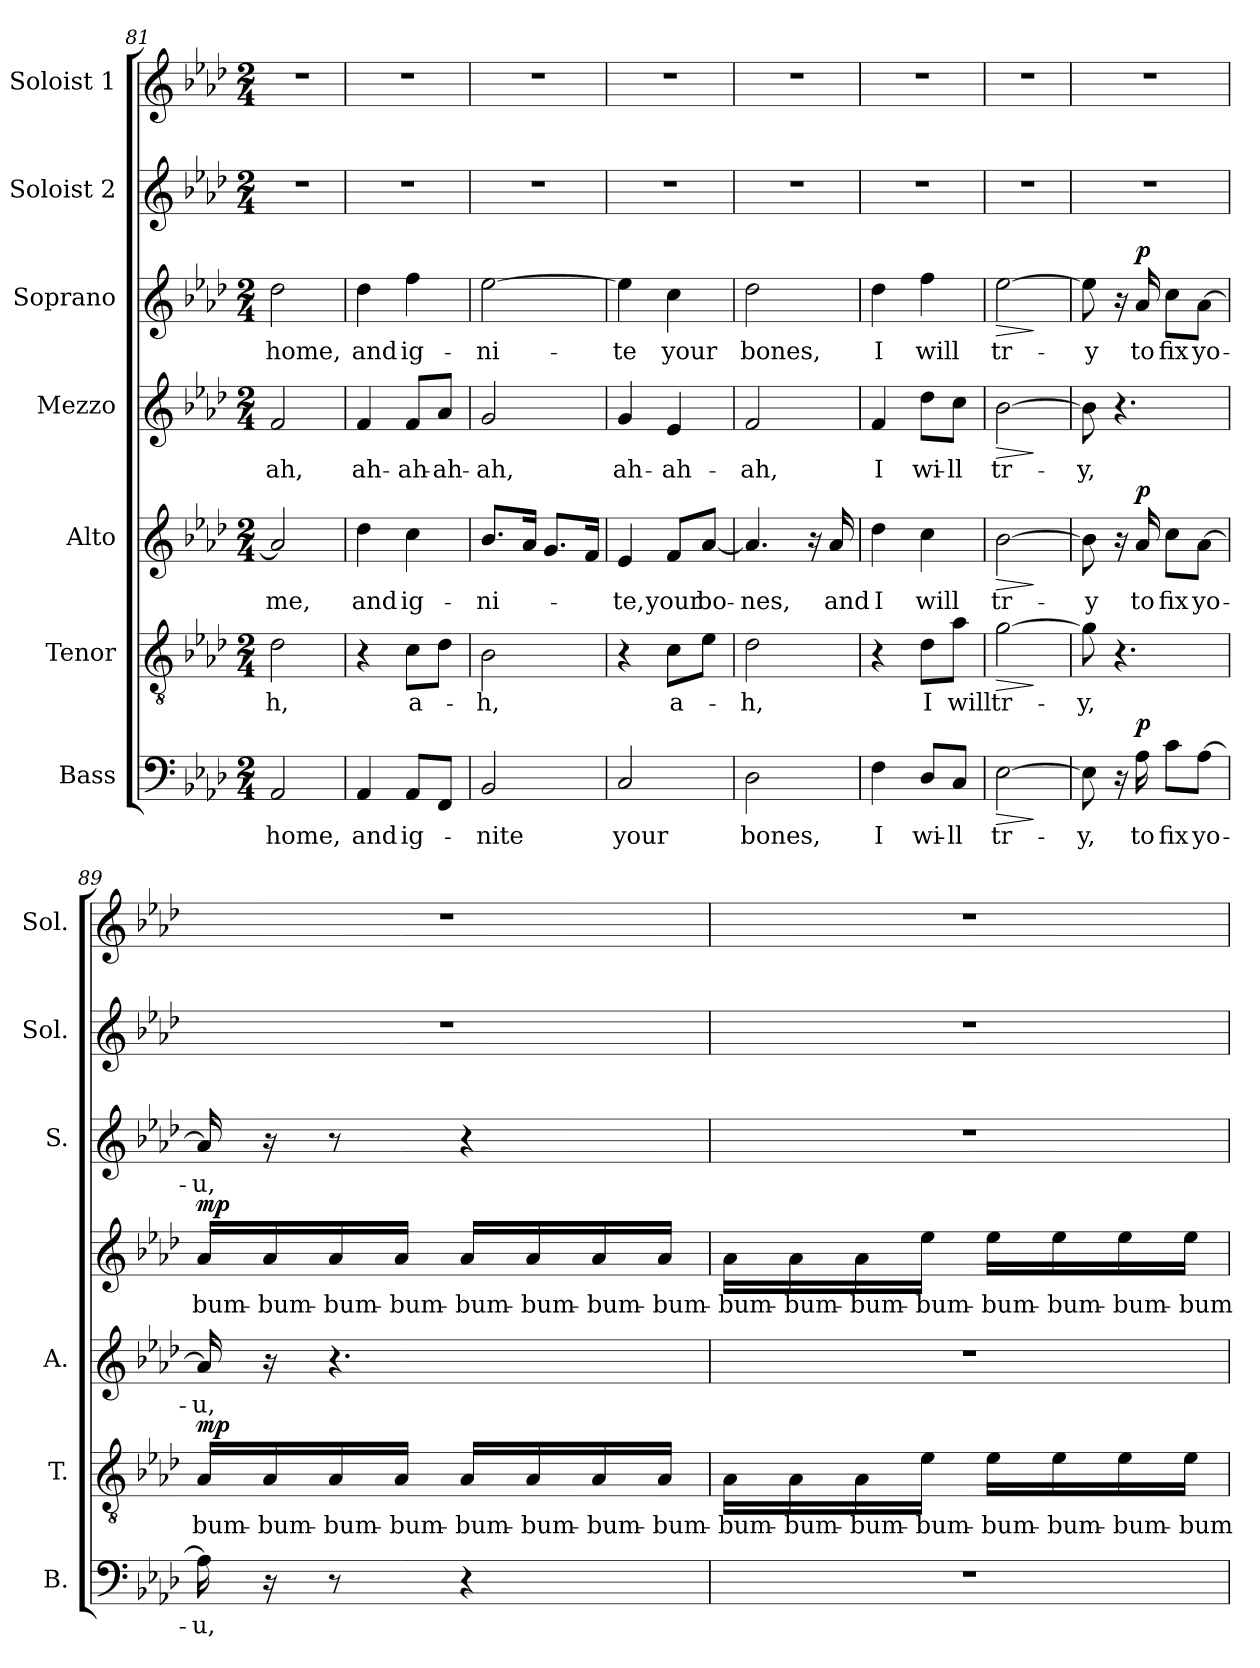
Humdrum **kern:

**kern	**text	**dynam	**kern	**text	**dynam	**kern	**text	**dynam	**kern	**text	**dynam	**kern	**text	**dynam	**kern	**kern
*part7	*part7	*part7	*part6	*part6	*part6	*part5	*part5	*part5	*part4	*part4	*part4	*part3	*part3	*part3	*part2	*part1
*staff7	*staff7	*staff7	*staff6	*staff6	*staff6	*staff5	*staff5	*staff5	*staff4	*staff4	*staff4	*staff3	*staff3	*staff3	*staff2	*staff1
*I"Bass	*	*	*I"Tenor	*	*	*I"Alto	*	*	*I"Mezzo	*	*	*I"Soprano	*	*	*I"Soloist 2	*I"Soloist 1
*I'B.	*	*	*I'T.	*	*	*I'A.	*	*	*	*	*	*I'S.	*	*	*I'Sol.	*I'Sol.
*clefF4	*	*	*clefGv2	*	*	*clefG2	*	*	*clefG2	*	*	*clefG2	*	*	*clefG2	*clefG2
*k[b-e-a-d-]	*	*	*k[b-e-a-d-]	*	*	*k[b-e-a-d-]	*	*	*k[b-e-a-d-]	*	*	*k[b-e-a-d-]	*	*	*k[b-e-a-d-]	*k[b-e-a-d-]
*M2/4	*	*	*M2/4	*	*	*M2/4	*	*	*M2/4	*	*	*M2/4	*	*	*M2/4	*M2/4
=81	=81	=81	=81	=81	=81	=81	=81	=81	=81	=81	=81	=81	=81	=81	=81	=81
!	!LO:LY:b	!	!	!LO:LY:b	!	!	!LO:LY:b	!	!	!LO:LY:b	!	!	!LO:LY:b	!	!	!
2AA-/	home,	.	2d-\	-h,	.	2a-/]	-me,	.	2f/	-ah,	.	2dd-\	home,	.	2r	2r
=82	=82	=82	=82	=82	=82	=82	=82	=82	=82	=82	=82	=82	=82	=82	=82	=82
!	!LO:LY:b	!	!	!	!	!	!LO:LY:b	!	!	!LO:LY:b	!	!	!LO:LY:b	!	!	!
4AA-/	and	.	4r	.	.	4dd-\	and	.	4f/	ah-	.	4dd-\	and	.	2r	2r
!	!LO:LY:b	!	!	!LO:LY:b	!	!	!LO:LY:b	!	!	!LO:LY:b	!	!	!LO:LY:b	!	!	!
8AA-/L	ig-	.	8c\L	a-	.	4cc\	ig-	.	8f/L	-ah-	.	4ff\	ig-	.	.	.
!	!	!	!	!	!	!	!	!	!	!LO:LY:b	!	!	!	!	!	!
8FF/J	.	.	8d-\J	.	.	.	.	.	8a-/J	-ah-	.	.	.	.	.	.
=83	=83	=83	=83	=83	=83	=83	=83	=83	=83	=83	=83	=83	=83	=83	=83	=83
!	!LO:LY:b	!	!	!LO:LY:b	!	!	!LO:LY:b	!	!	!LO:LY:b	!	!	!LO:LY:b	!	!	!
2BB-/	-nite	.	2B-\	-h,	.	8.b-/L	-ni-	.	2g/	-ah,	.	[2ee-\	-ni-	.	2r	2r
.	.	.	.	.	.	16a-/Jk	.	.	.	.	.	.	.	.	.	.
.	.	.	.	.	.	8.g/L	.	.	.	.	.	.	.	.	.	.
.	.	.	.	.	.	16f/Jk	.	.	.	.	.	.	.	.	.	.
=84	=84	=84	=84	=84	=84	=84	=84	=84	=84	=84	=84	=84	=84	=84	=84	=84
!	!LO:LY:b	!	!	!	!	!	!LO:LY:b	!	!	!LO:LY:b	!	!	!LO:LY:b	!	!	!
2C/	your	.	4r	.	.	4e-/	-te,	.	4g/	ah-	.	4ee-\]	-te	.	2r	2r
!	!	!	!	!LO:LY:b	!	!	!LO:LY:b	!	!	!LO:LY:b	!	!	!LO:LY:b	!	!	!
.	.	.	8c\L	a-	.	8f/L	your	.	4e-/	-ah-	.	4cc\	your	.	.	.
!	!	!	!	!	!	!	!LO:LY:b	!	!	!	!	!	!	!	!	!
.	.	.	8e-\J	.	.	[8a-/J	bo-	.	.	.	.	.	.	.	.	.
=85	=85	=85	=85	=85	=85	=85	=85	=85	=85	=85	=85	=85	=85	=85	=85	=85
!	!LO:LY:b	!	!	!LO:LY:b	!	!	!LO:LY:b	!	!	!LO:LY:b	!	!	!LO:LY:b	!	!	!
2D-\	bones,	.	2d-\	-h,	.	4.a-/]	-nes,	.	2f/	-ah,	.	2dd-\	bones,	.	2r	2r
.	.	.	.	.	.	16r	.	.	.	.	.	.	.	.	.	.
!	!	!	!	!	!	!	!LO:LY:b	!	!	!	!	!	!	!	!	!
.	.	.	.	.	.	16a-/	and	.	.	.	.	.	.	.	.	.
=86	=86	=86	=86	=86	=86	=86	=86	=86	=86	=86	=86	=86	=86	=86	=86	=86
!	!LO:LY:b	!	!	!	!	!	!LO:LY:b	!	!	!LO:LY:b	!	!	!LO:LY:b	!	!	!
4F\	I	.	4r	.	.	4dd-\	I	.	4f/	I	.	4dd-\	I	.	2r	2r
!	!LO:LY:b	!	!	!LO:LY:b	!	!	!LO:LY:b	!	!	!LO:LY:b	!	!	!LO:LY:b	!	!	!
8D-/L	wi-	.	8d-\L	I	.	4cc\	will	.	8dd-\L	wi-	.	4ff\	will	.	.	.
!	!LO:LY:b	!	!	!LO:LY:b	!	!	!	!	!	!LO:LY:b	!	!	!	!	!	!
8C/J	-ll	.	8a-\J	will	.	.	.	.	8cc\J	-ll	.	.	.	.	.	.
=87	=87	=87	=87	=87	=87	=87	=87	=87	=87	=87	=87	=87	=87	=87	=87	=87
!	!LO:LY:b	!LO:HP:b	!	!LO:LY:b	!LO:HP:b	!	!LO:LY:b	!LO:HP:b	!	!LO:LY:b	!LO:HP:b	!	!LO:LY:b	!LO:HP:b	!	!
[2E-\	tr-	>	[2g\	tr-	>	[2b-\	tr-	>	[2b-\	tr-	>	[2ee-\	tr-	>	2r	2r
.	.	]	.	.	]	.	.	]	.	.	]	.	.	]	.	.
=88	=88	=88	=88	=88	=88	=88	=88	=88	=88	=88	=88	=88	=88	=88	=88	=88
!	!LO:LY:b	!	!	!LO:LY:b	!	!	!LO:LY:b	!	!	!LO:LY:b	!	!	!LO:LY:b	!	!	!
8E-\]	-y,	.	8g\]	-y,	.	8b-\]	-y	.	8b-\]	-y,	.	8ee-\]	-y	.	2r	2r
16r	.	.	4.r	.	.	16r	.	.	4.r	.	.	16r	.	.	.	.
!	!LO:LY:b	!LO:DY:a	!	!	!	!	!LO:LY:b	!LO:DY:a	!	!	!	!	!LO:LY:b	!LO:DY:a	!	!
16A-\	to	p	.	.	.	16a-/	to	p	.	.	.	16a-/	to	p	.	.
!	!LO:LY:b	!	!	!	!	!	!LO:LY:b	!	!	!	!	!	!LO:LY:b	!	!	!
8c\L	fix	.	.	.	.	8cc\L	fix	.	.	.	.	8cc\L	fix	.	.	.
!	!LO:LY:b	!	!	!	!	!	!LO:LY:b	!	!	!	!	!	!LO:LY:b	!	!	!
[8A-\J	yo-	.	.	.	.	[8a-\J	yo-	.	.	.	.	[8a-\J	yo-	.	.	.
!!LO:LB:g=z
=89	=89	=89	=89	=89	=89	=89	=89	=89	=89	=89	=89	=89	=89	=89	=89	=89
!	!LO:LY:b	!	!	!LO:LY:b	!LO:DY:a	!	!LO:LY:b	!	!	!LO:LY:b	!LO:DY:a	!	!LO:LY:b	!	!	!
16A-\]	-u,	.	16A-/LL	bum-	mp	16a-/]	-u,	.	16a-/LL	bum-	mp	16a-/]	-u,	.	2r	2r
!	!	!	!	!LO:LY:b	!	!	!	!	!	!LO:LY:b	!	!	!	!	!	!
16r	.	.	16A-/	-bum-	.	16r	.	.	16a-/	-bum-	.	16r	.	.	.	.
!	!	!	!	!LO:LY:b	!	!	!	!	!	!LO:LY:b	!	!	!	!	!	!
8r	.	.	16A-/	-bum-	.	4.r	.	.	16a-/	-bum-	.	8r	.	.	.	.
!	!	!	!	!LO:LY:b	!	!	!	!	!	!LO:LY:b	!	!	!	!	!	!
.	.	.	16A-/JJ	-bum-	.	.	.	.	16a-/JJ	-bum-	.	.	.	.	.	.
!	!	!	!	!LO:LY:b	!	!	!	!	!	!LO:LY:b	!	!	!	!	!	!
4r	.	.	16A-/LL	-bum-	.	.	.	.	16a-/LL	-bum-	.	4r	.	.	.	.
!	!	!	!	!LO:LY:b	!	!	!	!	!	!LO:LY:b	!	!	!	!	!	!
.	.	.	16A-/	-bum-	.	.	.	.	16a-/	-bum-	.	.	.	.	.	.
!	!	!	!	!LO:LY:b	!	!	!	!	!	!LO:LY:b	!	!	!	!	!	!
.	.	.	16A-/	-bum-	.	.	.	.	16a-/	-bum-	.	.	.	.	.	.
!	!	!	!	!LO:LY:b	!	!	!	!	!	!LO:LY:b	!	!	!	!	!	!
.	.	.	16A-/JJ	-bum-	.	.	.	.	16a-/JJ	-bum-	.	.	.	.	.	.
=90	=90	=90	=90	=90	=90	=90	=90	=90	=90	=90	=90	=90	=90	=90	=90	=90
!	!	!	!	!LO:LY:b	!	!	!	!	!	!LO:LY:b	!	!	!	!	!	!
2r	.	.	16A-\LL	-bum-	.	2r	.	.	16a-\LL	-bum-	.	2r	.	.	2r	2r
!	!	!	!	!LO:LY:b	!	!	!	!	!	!LO:LY:b	!	!	!	!	!	!
.	.	.	16A-\	-bum-	.	.	.	.	16a-\	-bum-	.	.	.	.	.	.
!	!	!	!	!LO:LY:b	!	!	!	!	!	!LO:LY:b	!	!	!	!	!	!
.	.	.	16A-\	-bum-	.	.	.	.	16a-\	-bum-	.	.	.	.	.	.
!	!	!	!	!LO:LY:b	!	!	!	!	!	!LO:LY:b	!	!	!	!	!	!
.	.	.	16e-\JJ	-bum-	.	.	.	.	16ee-\JJ	-bum-	.	.	.	.	.	.
!	!	!	!	!LO:LY:b	!	!	!	!	!	!LO:LY:b	!	!	!	!	!	!
.	.	.	16e-\LL	-bum-	.	.	.	.	16ee-\LL	-bum-	.	.	.	.	.	.
!	!	!	!	!LO:LY:b	!	!	!	!	!	!LO:LY:b	!	!	!	!	!	!
.	.	.	16e-\	-bum-	.	.	.	.	16ee-\	-bum-	.	.	.	.	.	.
!	!	!	!	!LO:LY:b	!	!	!	!	!	!LO:LY:b	!	!	!	!	!	!
.	.	.	16e-\	-bum-	.	.	.	.	16ee-\	-bum-	.	.	.	.	.	.
!	!	!	!	!LO:LY:b	!	!	!	!	!	!LO:LY:b	!	!	!	!	!	!
.	.	.	16e-\JJ	-bum-	.	.	.	.	16ee-\JJ	-bum-	.	.	.	.	.	.
=	=	=	=	=	=	=	=	=	=	=	=	=	=	=	=	=
*-	*-	*-	*-	*-	*-	*-	*-	*-	*-	*-	*-	*-	*-	*-	*-	*-
